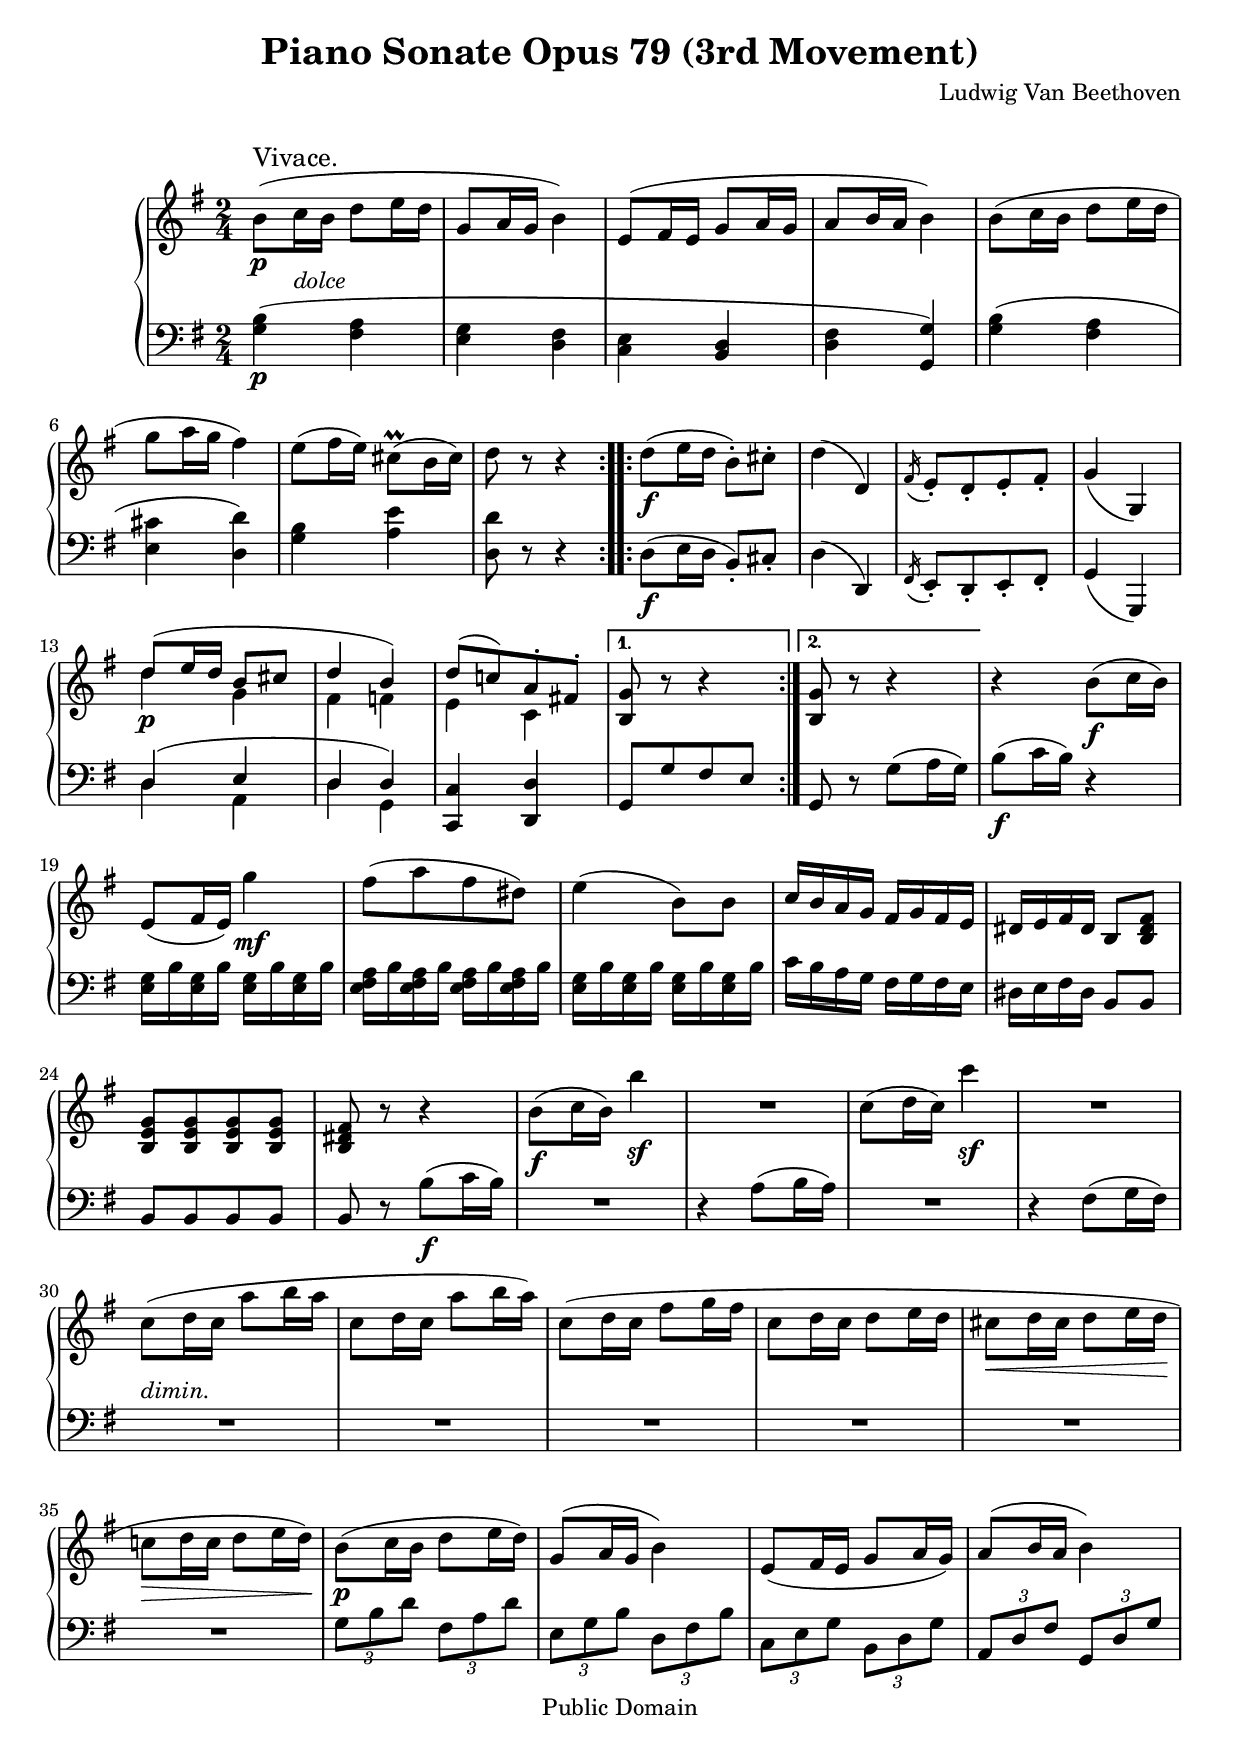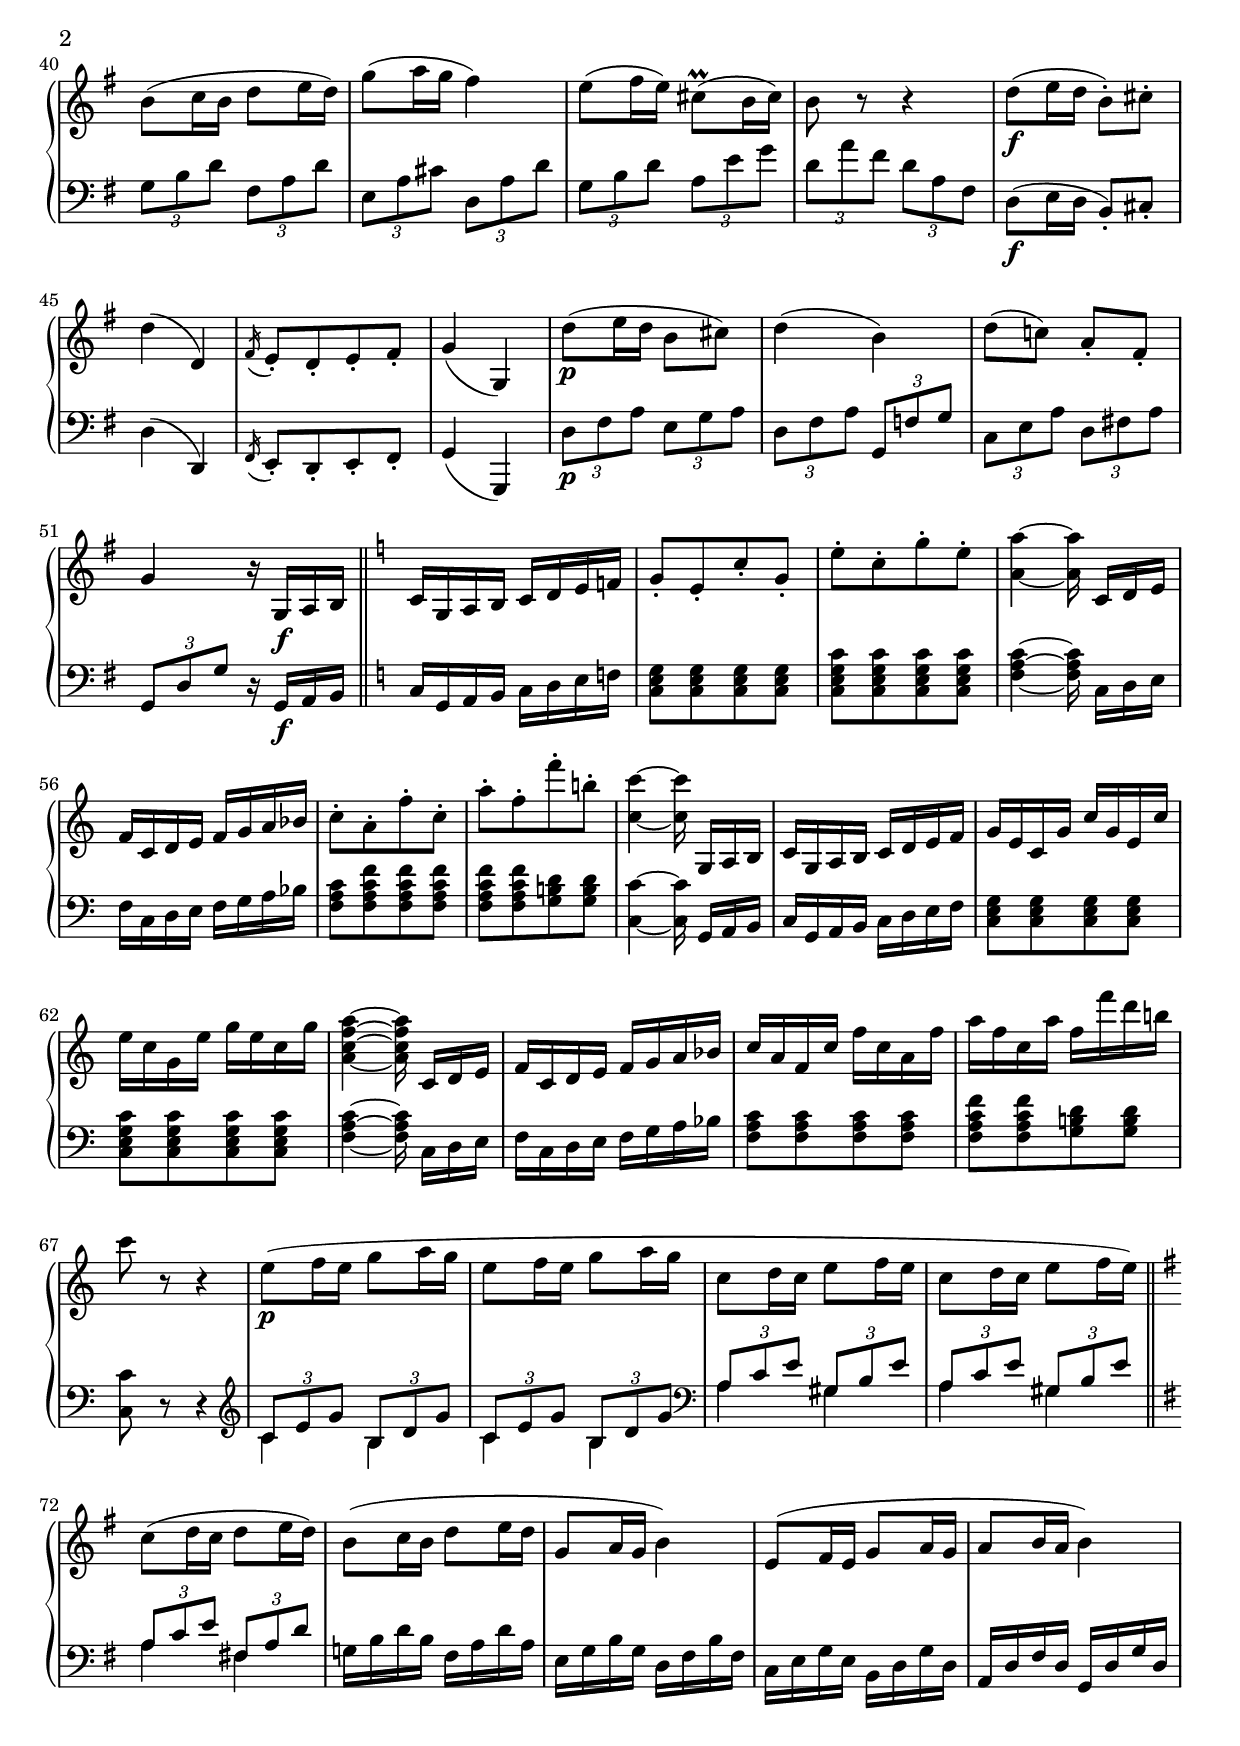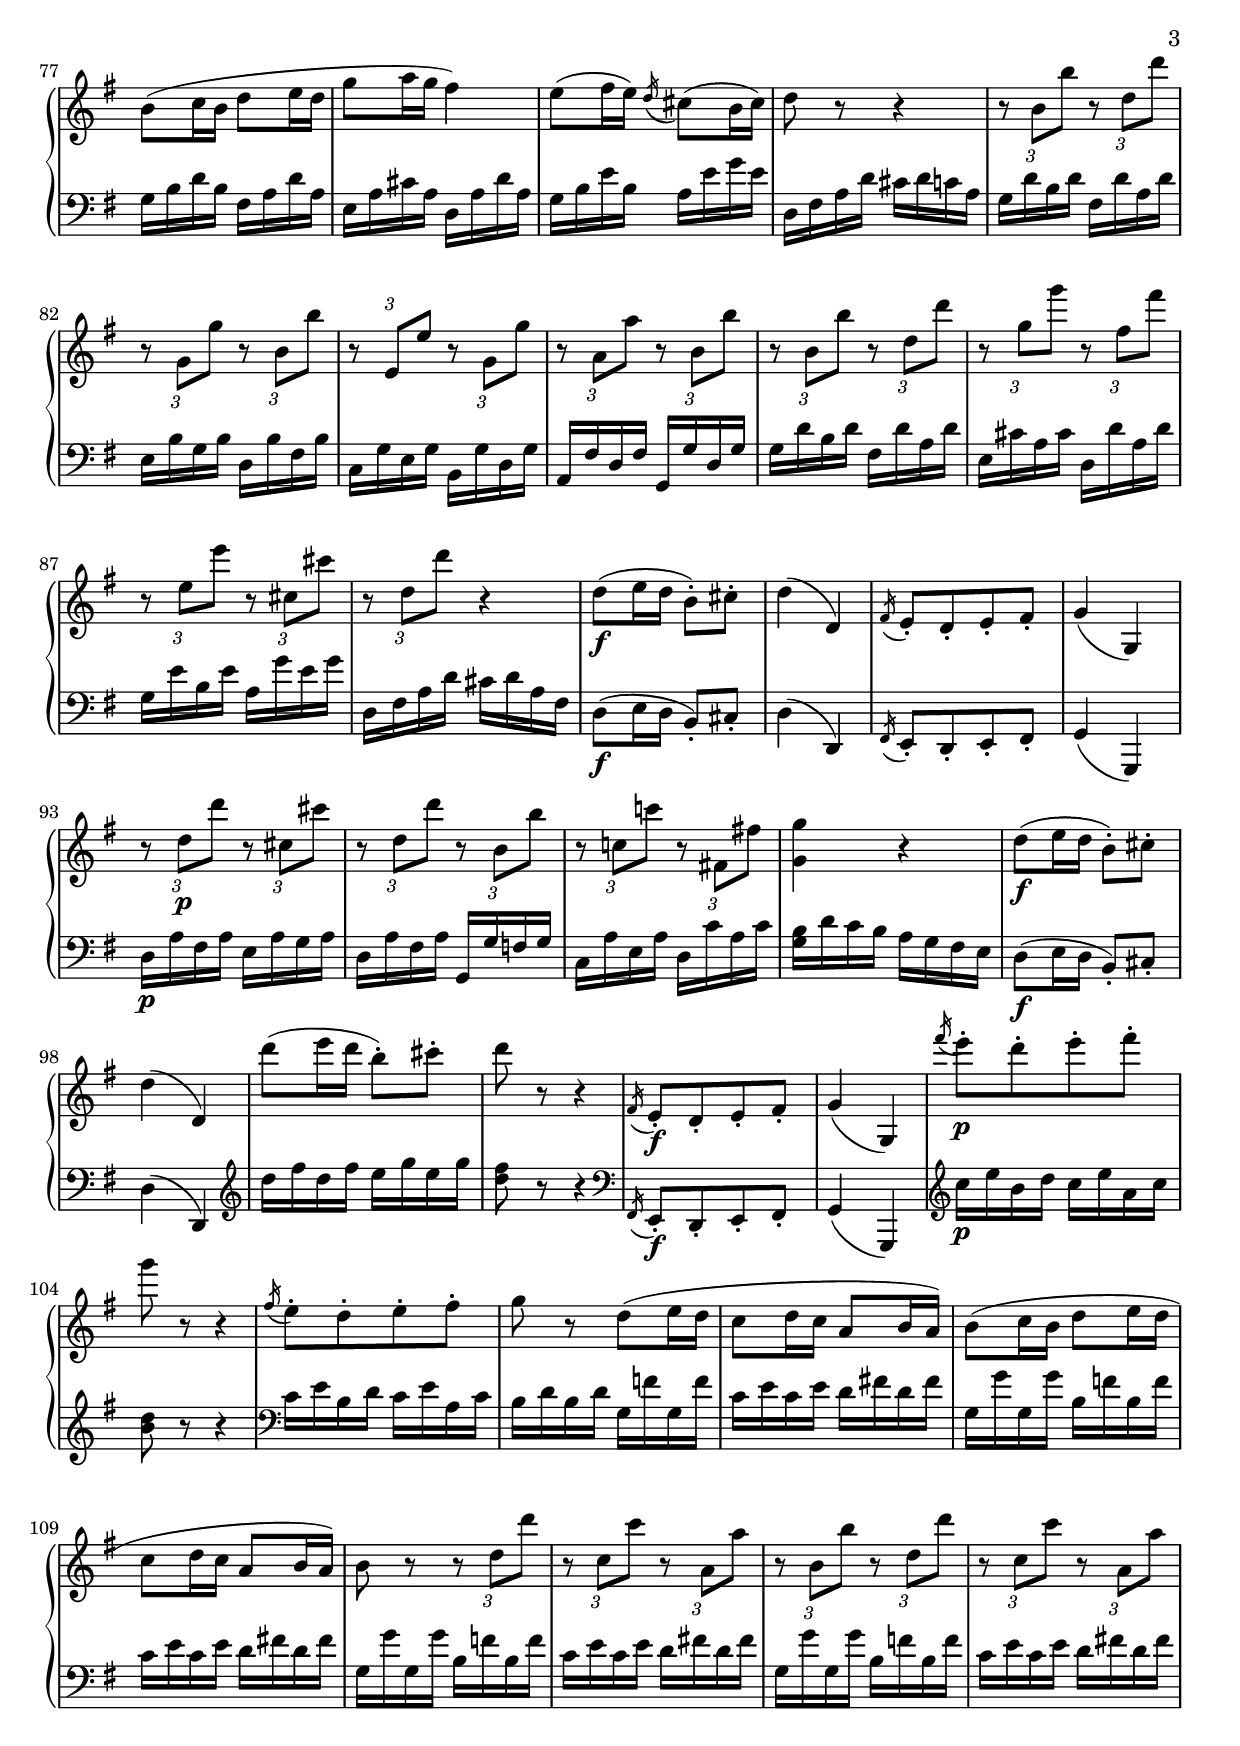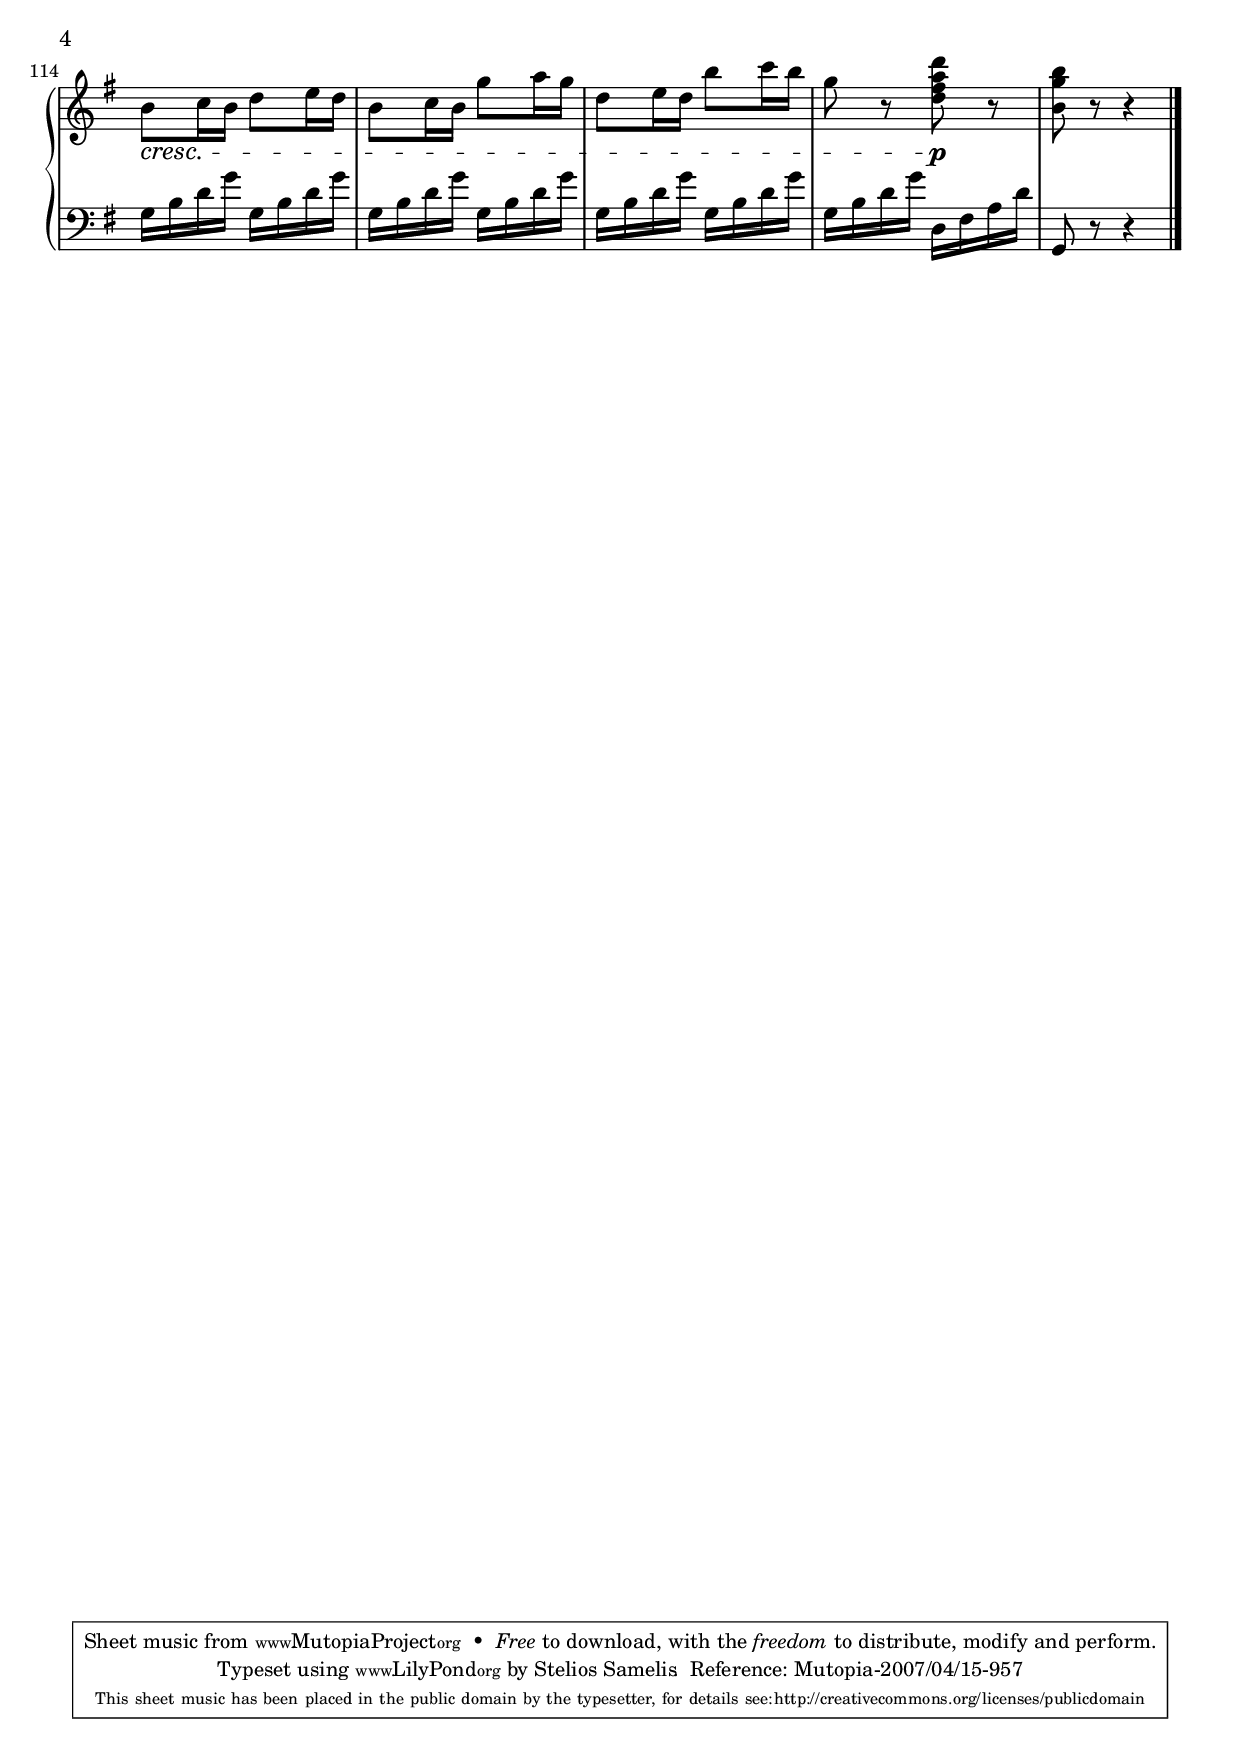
\version "2.10.3"

 \header {
  title = "Piano Sonate Opus 79 (3rd Movement)"
  composer = "Ludwig Van Beethoven"
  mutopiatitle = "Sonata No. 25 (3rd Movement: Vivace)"
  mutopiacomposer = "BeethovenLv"
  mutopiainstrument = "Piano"
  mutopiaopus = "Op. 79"
  date = "1809"
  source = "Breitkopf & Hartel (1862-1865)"
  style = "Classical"
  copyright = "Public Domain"
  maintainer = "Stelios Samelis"
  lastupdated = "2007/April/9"
  version = "2.10.3"
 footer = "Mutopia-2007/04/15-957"
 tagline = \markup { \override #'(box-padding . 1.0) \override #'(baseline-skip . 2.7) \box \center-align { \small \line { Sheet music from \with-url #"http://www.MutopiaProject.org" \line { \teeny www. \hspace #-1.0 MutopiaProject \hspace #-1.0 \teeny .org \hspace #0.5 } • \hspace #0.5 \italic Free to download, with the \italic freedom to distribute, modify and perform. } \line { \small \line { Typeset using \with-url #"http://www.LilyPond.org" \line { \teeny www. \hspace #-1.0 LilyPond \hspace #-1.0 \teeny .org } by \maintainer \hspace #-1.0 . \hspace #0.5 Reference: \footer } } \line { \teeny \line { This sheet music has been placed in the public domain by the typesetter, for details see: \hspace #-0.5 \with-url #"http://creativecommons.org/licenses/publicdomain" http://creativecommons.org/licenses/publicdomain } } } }
}

\score {

 \new GrandStaff
 <<
 \new Staff = "up" {
 \clef treble
 \key g \major
 \time 2/4
 \override Score.MetronomeMark #'transparent = ##t
 \tempo 4 = 138
 \override TextScript #'padding = #3.0
 \repeat volta 2 {
 b'8\p^\markup { \large "Vivace." }( c''16_\markup { \italic "dolce" } b' d''8 e''16 d'' g'8 a'16 g' b'4)
 e'8( fis'16 e' g'8 a'16 g' a'8 b'16 a' b'4) b'8( c''16 b' d''8 e''16 d'' g''8 a''16 g'' fis''4)
 e''8( fis''16 e'') cis''8^\prall( b'16 cis'') d''8 r r4 }
 \repeat volta 2 {
 d''8\f( e''16 d'' b'8\staccato) cis''\staccato d''4( d')
 \acciaccatura fis'16 e'8\staccato[ d'\staccato e'\staccato fis'\staccato] g'4( g)
 << { d''8( e''16 d'' b'8 cis'' d''4 b') d''8[( c''!) a'\staccato fis'!\staccato] } \\ { d''4\p g' fis' f' e' c' } >> }
 \alternative { { <b g'>8 r8 r4 } { <b g'>8 r8 r4 } }
 r4 b'8\f( c''16 b') e'8( fis'16 e') g''4\mf fis''8([ a'' fis'' dis'']) e''4( b'8) b' c''16 b' a' g' fis' g' fis' e'
 dis'16 e' fis' dis' b8 <b dis' fis'> <b e' g'>8[ <b e' g'> <b e' g'> <b e' g'>] <b dis' fis'>8 r r4
 b'8\f( c''16 b') b''4\sf R2 c''8( d''16 c'') c'''4\sf R2
 c''8_\markup { \italic "dimin." }( d''16 c'' a''8 b''16 a'' c''8 d''16 c'' a''8 b''16 a'')
 c''8( d''16 c'' fis''8 g''16 fis'' c''8 d''16 c'' d''8 e''16 d'' cis''8\< d''16 cis'' d''8 e''16 d''\!
 c''!8\> d''16 c'' d''8 e''16 d''\!) b'8\p( c''16 b' d''8 e''16 d'') g'8( a'16 g' b'4) e'8( fis'16 e' g'8 a'16 g') a'8( b'16 a' b'4)
 b'8( c''16 b' d''8 e''16 d'') g''8( a''16 g'' fis''4) e''8( fis''16 e'') cis''8^\prall( b'16 cis'') b'8 r8 r4
 d''8\f( e''16 d'' b'8\staccato) cis''8\staccato d''4( d')
 \acciaccatura fis'16 e'8\staccato[ d'\staccato e'\staccato fis'\staccato] g'4( g)
 d''8\p( e''16 d'' b'8 cis'') d''4( b') d''8( c''!) a'8\staccato fis'\staccato g'4 r16 g16\f[ a b] \bar "||"
 \key c \major
 c'16 g a b c' d' e' f'! g'8\staccato[ e'\staccato c''\staccato g'\staccato]
 e''8\staccato[ c''\staccato g''\staccato e''\staccato] <a' a''>4~ <a' a''>16 c'16[ d' e'] f'16 c' d' e' f' g' a' bes'
 c''8\staccato[ a'\staccato f''\staccato c''\staccato] a''\staccato[ f''\staccato f'''\staccato b''!\staccato]
 <c'' c'''>4~ <c'' c'''>16 g16[ a b] c' g a b c' d' e' f' g' e' c' g' c'' g' e' c'' e'' c'' g' e'' g'' e'' c'' g''
 <a' c'' f'' a''>4~ <a' c'' f'' a''>16 c'16[ d' e'] f' c' d' e' f' g' a' bes' c'' a' f' c'' f'' c'' a' f'' a'' f'' c'' a'' f'' f''' d''' b''! c'''8 r r4
 e''8\p( f''16 e'' g''8 a''16 g'' e''8 f''16 e'' g''8 a''16 g'' c''8 d''16 c'' e''8 f''16 e'' c''8 d''16 c'' e''8 f''16 e'') \bar "||"
 \key g \major
 c''8( d''16 c'' d''8 e''16 d'') b'8( c''16 b' d''8 e''16 d'' g'8 a'16 g' b'4) e'8( fis'16 e' g'8 a'16 g' a'8 b'16 a' b'4)
 b'8( c''16 b' d''8 e''16 d'' g''8 a''16 g'' fis''4) e''8( fis''16 e'') \acciaccatura d''16 cis''8( b'16 cis'') d''8 r r4
 \override TupletBracket #'transparent = ##t
 \set tupletSpannerDuration = #(ly:make-moment 1 4)
 \times 2/3 { r8 b'[ b''] r d''[ d'''] r g'[ g''] r b'[ b''] r e'[ e''] r g'[ g''] r a'[ a''] r b'[ b''] r b'[ b''] r d''[ d''']
 r g''[ g'''] r fis''[ fis'''] r e''[ e'''] r cis''[ cis'''] r d''[ d'''] } r4 d''8\f( e''16 d'' b'8\staccato) cis''\staccato d''4( d')
 \acciaccatura fis'16 e'8\staccato[ d'\staccato e'\staccato fis'\staccato] g'4( g)
 \set tupletSpannerDuration = #(ly:make-moment 1 4)
 \times 2/3 { r8 d''\p[ d'''] r cis''[ cis'''] r d''[ d'''] r b'[ b''] r c''![ c'''!] r fis'![ fis''!] } <g' g''>4 r4
 d''8\f( e''16 d'' b'8\staccato) cis''\staccato d''4( d') d'''8( e'''16 d''' b''8\staccato) cis'''\staccato d'''8 r8 r4
 \acciaccatura fis'16 e'8\f\staccato[ d'\staccato e'\staccato fis'\staccato] g'4( g)
 \acciaccatura fis'''16 e'''8\p\staccato[ d'''\staccato e'''\staccato fis'''\staccato] g'''8 r r4
 \acciaccatura fis''16 e''8\staccato[ d''\staccato e''\staccato fis''\staccato]
 g''8 r d''8( e''16 d'' c''8 d''16 c'' a'8 b'16 a') b'8( c''16 b' d''8 e''16 d'' c''8 d''16 c'' a'8 b'16 a')
 b'8 r8 \set tupletSpannerDuration = #(ly:make-moment 1 4)
 \times 2/3 { r8 d''[ d'''] r c''[ c'''] r a'[ a''] r b'[ b''] r d''[ d'''] r c''[ c'''] r a'[ a''] }
 \setTextCresc b'8\< c''16 b' d''8 e''16 d'' b'8 c''16 b' g''8 a''16 g'' d''8 e''16 d'' b''8 c'''16 b'' g''8 r <d'' fis'' a'' d'''>\!\p r
 <b' g'' b''>8 r r4 \bar "|."
}

 \new Staff = "down" {
 \clef bass
 \key g \major
 \time 2/4
 \repeat volta 2 {
 <g b>4\p( <fis a> <e g> <d fis> <c e> <b, d> <d fis> <g, g>) <g b>( <fis a> <e cis'> <d d'>)
 <g b> <a e'> <d d'>8 r r4 }
 \repeat volta 2 {
 d8\f( e16 d b,8\staccato) cis\staccato d4( d,)
 \acciaccatura fis,16 e,8\staccato[ d,\staccato e,\staccato fis,\staccato] g,4( g,,)
 << { d4( e d d) } \\ { d4 a, d g, } >> <c, c>4 <d, d> }
 \alternative { { g,8[ g fis e] } { g,8 r g8( a16 g) } } b8\f( c'16 b) r4
 <e g>16 b <e g> b <e g> b <e g> b <e fis a> b <e fis a> b <e fis a> b <e fis a> b
 <e g>16 b <e g> b <e g> b <e g> b c' b a g fis g fis e dis e fis dis b,8 b, b,8[ b, b, b,]
 b,8 r8 b8\f( c'16 b) R2 r4 a8( b16 a) R2 r4 fis8( g16 fis) R2 R2 R2 R2 R2 R2
 \set tupletSpannerDuration = #(ly:make-moment 1 4)
 \times 2/3 { g8[ b d'] fis[ a d'] e[ g b] d[ fis b] c[ e g] b, d g] a,[ d fis] g,[ d g] g[ b d'] fis[ a d'] e[ a cis'] d[ a d']
 g[ b d'] a[ e' g'] d'[ a' fis'] d'[ a fis] } d8\f( e16 d b,8\staccato) cis\staccato d4( d,)
 \acciaccatura fis,16 e,8\staccato[ d,\staccato e,\staccato fis,\staccato] g,4( g,,)
 \set tupletSpannerDuration = #(ly:make-moment 1 4)
 \times 2/3 { d8\p[ fis a] e[ g a] d[ fis a] g, f g] c[ e a] d[ fis! a] g,[ d g] } r16 g,16\f[ a, b,] \bar "||"
 \key c \major
 c16 g, a, b, c d e f! <c e g>8[ <c e g> <c e g> <c e g>] <c e g c'>[ <c e g c'> <c e g c'> <c e g c'>]
 <f a c'>4~ <f a c'>16 c[ d e] f c d e f g a bes <f a c'>8[ <f a c' f'> <f a c' f'> <f a c' f'>]
 <f a c' f'>8[ <f a c' f'> <g b! d'> <g b d'>] <c c'>4~ <c c'>16 g,16[ a, b,] c16 g, a, b, c d e f
 <c e g>8[ <c e g> <c e g> <c e g>] <c e g c'>[ <c e g c'> <c e g c'> <c e g c'>] <f a c'>4~ <f a c'>16 c[ d e]
 f16 c d e f g a bes <f a c'>8[ <f a c'> <f a c'> <f a c'>] <f a c' f'>8[ <f a c' f'> <g b! d'> <g b d'>] <c c'>8 r r4
 \clef treble << { \set tupletSpannerDuration = #(ly:make-moment 1 4)
 \times 2/3 { c'8[ e' g'] b[ d' g'] c'[ e' g'] b[ d' g'] } } \\ { c'4 b c' b } >>
 \clef bass << { \set tupletSpannerDuration = #(ly:make-moment 1 4)
 \times 2/3 { a8[ c' e'] gis[ b e'] a[ c' e'] gis[ b e'] } } \\ { a4 gis a gis } >> \bar "||"
 \key g \major
 << { \set tupletSpannerDuration = #(ly:make-moment 1 4) \times 2/3 { a8[ c' e'] fis![ a d'] } } \\ { a4 fis } >>
 g!16 b d' b fis a d' a e g b g d fis b fis c e g e b, d g d a, d fis d g, d g d
 g b d' b fis a d' a e a cis' a d a d' a g b e' b a e' g' e' d fis a d' cis' d' c' a
 g16 d' b d' fis d' a d' e b g b d b fis b c g e g b, g d g a, fis d fis g, g d g
 g d' b d' fis d' a d' e cis' a cis' d d' a d' g e' b e' a g' e' g' d fis a d' cis' d' a fis
 d8\f( e16 d b,8\staccato) cis\staccato d4( d,)
 \acciaccatura fis,16 e,8\staccato[ d,\staccato e,\staccato fis,\staccato] g,4( g,,)
 d16\p a fis a e a g a d a fis a g, g f g c a e a d c' a c' <g b> d' c' b a g fis e
 d8\f( e16 d b,8\staccato) cis\staccato d4( d,) \clef treble d''16 fis'' d'' fis'' e'' g'' e'' g'' <d'' fis''>8 r8 r4
 \clef bass \acciaccatura fis,16 e,8\f\staccato[ d,\staccato e,\staccato fis,\staccato] g,4( g,,)
 \clef treble c''16\p e'' b' d'' c'' e'' a' c'' <b' d''>8 r r4 \clef bass c'16 e' b d' c' e' a c' b d' b d' g f' g f'
 c' e' c' e' d' fis'! d' fis' g g' g g' b f' b f' c' e' c' e' d' fis'! d' fis' g g' g g' b f' b f' c' e' c' e' d' fis'! d' fis' g g' g g' b f' b f'
 c' e' c' e' d' fis'! d' fis' g b d' g' g b d' g' g b d' g' g b d' g' g b d' g' g b d' g' g b d' g' d fis a d' g,8 r r4 \bar "|."
}
>>

 \layout { }

 \midi { }

}
